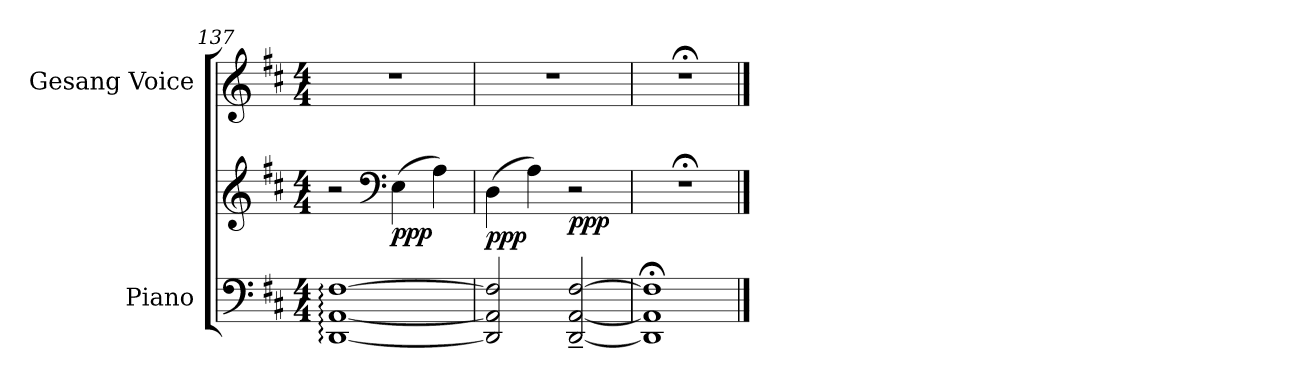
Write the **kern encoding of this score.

**kern	**kern	**dynam	**kern
*part2	*part2	*part2	*part1
*staff3	*staff2	*staff2/3	*staff1
*I"Piano	*	*	*I"Gesang Voice
*I'Pno	*	*	*
*clefF4	*clefG2	*	*clefG2
*k[f#c#]	*k[f#c#]	*	*k[f#c#]
*M4/4	*M4/4	*	*M4/4
=137	=137	=137	=137
[1DD: [1AA: [1F#:	2r	.	1r
*	*clefF4	*	*
!	!	!LO:DY:b	!
.	(>4E\	ppp	.
.	4A\)	.	.
=138	=138	=138	=138
!	!	!LO:DY:b	!
2DD/] 2AA/] 2F#/]	(>4D\	ppp	1r
.	4A\)	.	.
!	!	!LO:DY:b	!
[2DD/~ [2AA/~ [2F#/~	2r	ppp	.
=139	=139	=139	=139
1DD];< 1AA];< 1F#];<	1r;<	.	1r;<
==	==	==	==
*-	*-	*-	*-
